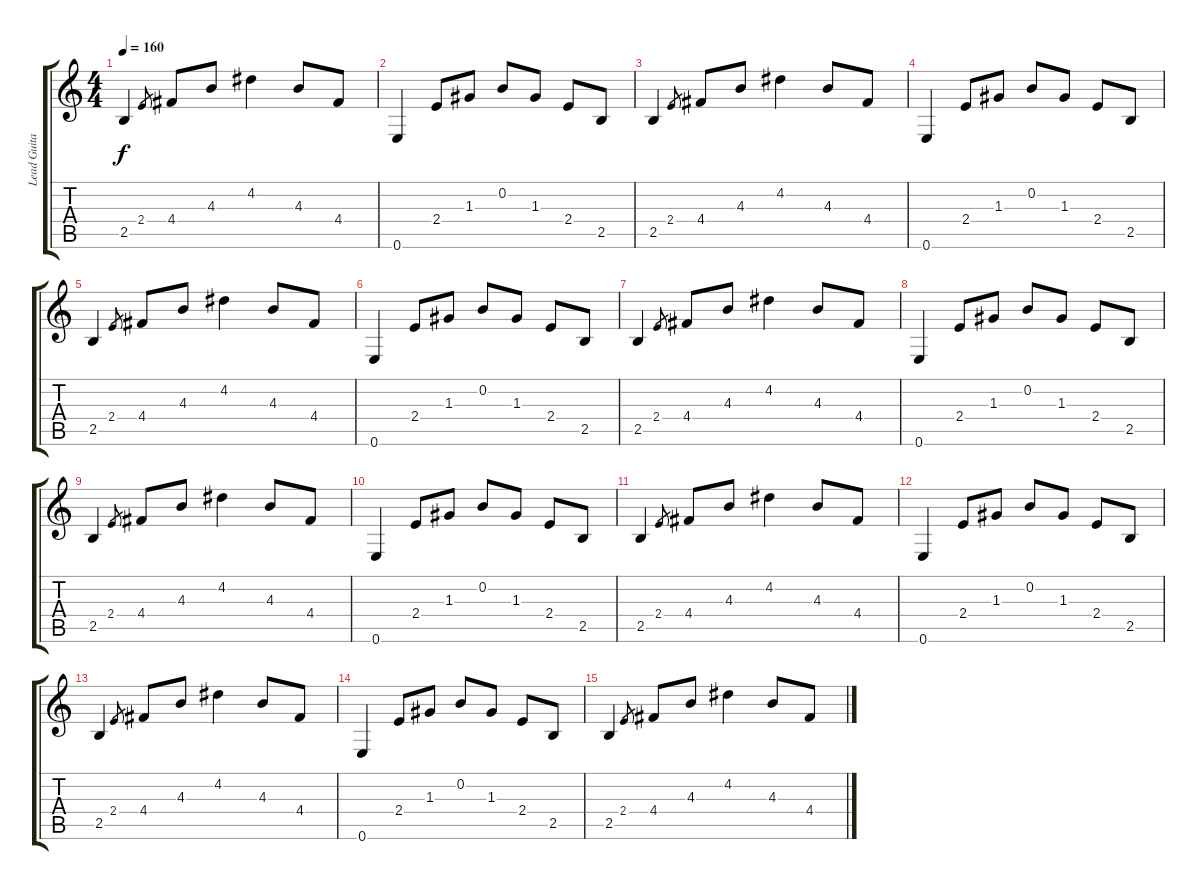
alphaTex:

\track ("Lead Guitar" "Lead Guita") {instrument electricguitarjazz}
\staff {score tabs}
\tuning (E4 B3 G3 D3 A2 E2) {hide}
\ts (4 4)
\tempo 160
\clef g2
\ks c
2.5.4{dy f} 2.4.8{gr} 4.4.8 4.3.8 4.2.4 4.3.8 4.4.8 |
0.6.4 2.4.8 1.3.8 0.2.8 1.3.8 2.4.8 2.5.8 |
2.5.4 2.4.8{gr} 4.4.8 4.3.8 4.2.4 4.3.8 4.4.8 |
0.6.4 2.4.8 1.3.8 0.2.8 1.3.8 2.4.8 2.5.8 |
2.5.4 2.4.8{gr} 4.4.8 4.3.8 4.2.4 4.3.8 4.4.8 |
0.6.4 2.4.8 1.3.8 0.2.8 1.3.8 2.4.8 2.5.8 |
2.5.4 2.4.8{gr} 4.4.8 4.3.8 4.2.4 4.3.8 4.4.8 |
0.6.4 2.4.8 1.3.8 0.2.8 1.3.8 2.4.8 2.5.8 |
2.5.4 2.4.8{gr} 4.4.8 4.3.8 4.2.4 4.3.8 4.4.8 |
0.6.4 2.4.8 1.3.8 0.2.8 1.3.8 2.4.8 2.5.8 |
2.5.4 2.4.8{gr} 4.4.8 4.3.8 4.2.4 4.3.8 4.4.8 |
0.6.4 2.4.8 1.3.8 0.2.8 1.3.8 2.4.8 2.5.8 |
2.5.4 2.4.8{gr} 4.4.8 4.3.8 4.2.4 4.3.8 4.4.8 |
0.6.4 2.4.8 1.3.8 0.2.8 1.3.8 2.4.8 2.5.8 |
2.5.4 2.4.8{gr} 4.4.8 4.3.8 4.2.4 4.3.8 4.4.8
